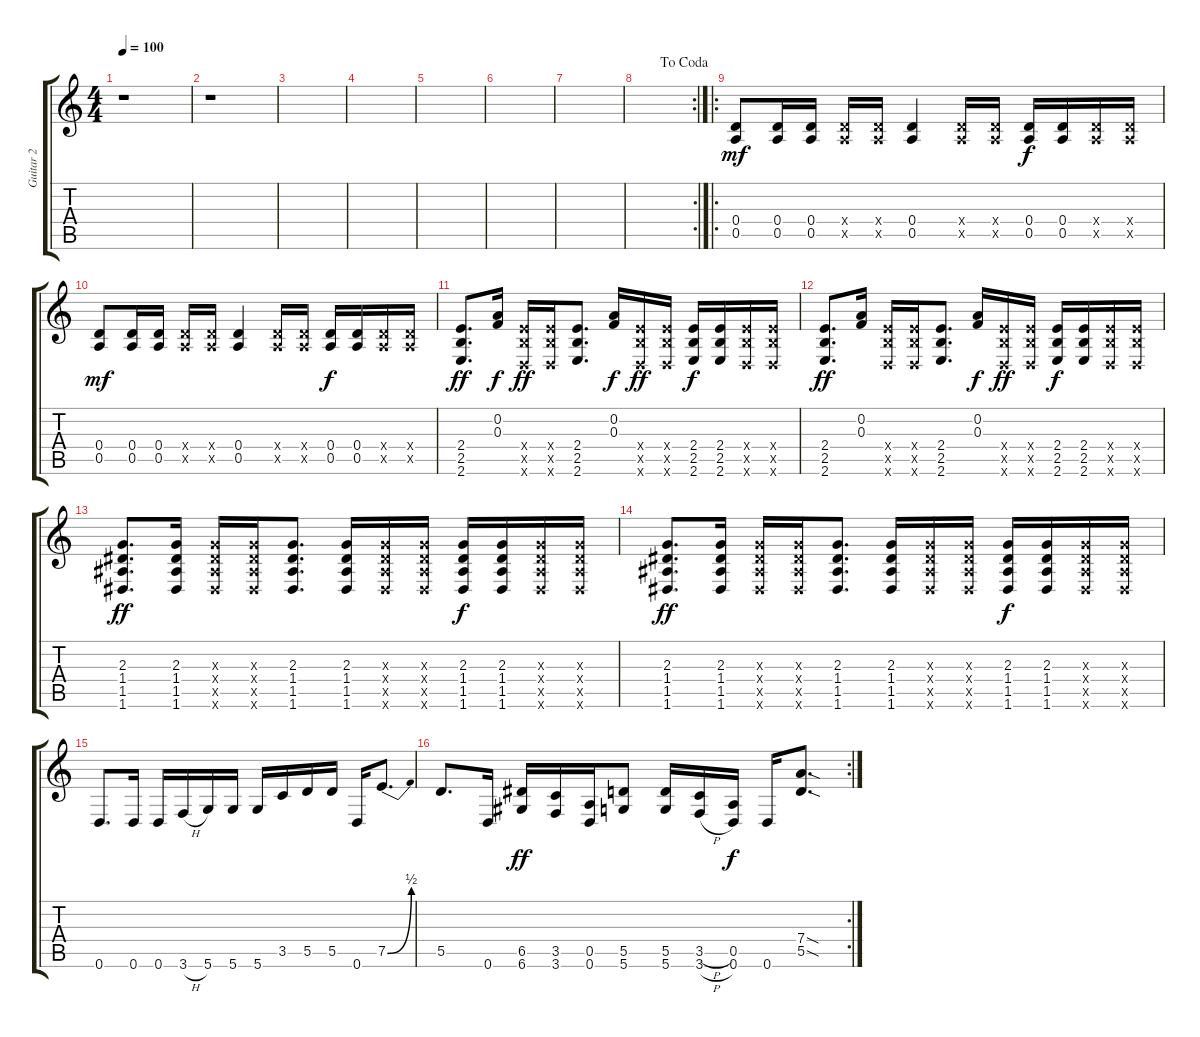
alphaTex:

\track ("Guitar 2" "Guitar 2") {instrument overdrivenguitar}
\staff {score tabs}
\tuning (E4 A3 F3 D3 A2 D2) {hide}
\ts (4 4)
\tempo 100
\clef g2
\ks c
r.1{dy mf instrument overdrivenguitar} |
r.1 |
|
|
|
|
|
\rc 2
\jump dacoda
|
\ro
(0.4 0.5).8 (0.4 0.5).16 (0.4 0.5).16 (0.4{x} 0.5{x}).16 (0.4{x} 0.5{x}).16 (0.4 0.5).4 (0.4{x} 0.5{x}).16 (0.4{x} 0.5{x}).16 (0.4 0.5).16{dy f} (0.4 0.5).16 (0.4{x} 0.5{x}).16 (0.4{x} 0.5{x}).16 |
(0.4 0.5).8{dy mf} (0.4 0.5).16 (0.4 0.5).16 (0.4{x} 0.5{x}).16 (0.4{x} 0.5{x}).16 (0.4 0.5).4 (0.4{x} 0.5{x}).16 (0.4{x} 0.5{x}).16 (0.4 0.5).16{dy f} (0.4 0.5).16 (0.4{x} 0.5{x}).16 (0.4{x} 0.5{x}).16 |
(2.4 2.5 2.6).8{d dy ff} (0.2 0.3).16{dy f} (2.4{x} 2.5{x} 0.6{x}).16{dy ff} (2.4{x} 2.5{x} 0.6{x}).16 (2.4 2.5 2.6).8{d} (0.2 0.3).16{dy f} (2.4{x} 2.5{x} 0.6{x}).16{dy ff} (2.4{x} 2.5{x} 0.6{x}).16 (2.4 2.5 2.6).16{dy f} (2.4 2.5 2.6).16 (2.4{x} 2.5{x} 0.6{x}).16 (2.4{x} 2.5{x} 0.6{x}).16 |
(2.4 2.5 2.6).8{d dy ff} (0.2 0.3).16 (2.4{x} 2.5{x} 0.6{x}).16 (2.4{x} 2.5{x} 0.6{x}).16 (2.4 2.5 2.6).8{d} (0.2 0.3).16{dy f} (2.4{x} 2.5{x} 0.6{x}).16{dy ff} (2.4{x} 2.5{x} 0.6{x}).16 (2.4 2.5 2.6).16{dy f} (2.4 2.5 2.6).16 (2.4{x} 2.5{x} 0.6{x}).16 (2.4{x} 2.5{x} 0.6{x}).16 |
(2.3 1.4 1.5 1.6).8{d dy ff} (2.3 1.4 1.5 1.6).16 (2.3{x} 1.4{x} 1.5{x} 1.6{x}).16 (2.3{x} 1.4{x} 1.5{x} 1.6{x}).16 (2.3 1.4 1.5 1.6).8{d} (2.3 1.4 1.5 1.6).16 (2.3{x} 1.4{x} 1.5{x} 1.6{x}).16 (2.3{x} 1.4{x} 1.5{x} 1.6{x}).16 (2.3 1.4 1.5 1.6).16{dy f} (2.3 1.4 1.5 1.6).16 (2.3{x} 1.4{x} 1.5{x} 1.6{x}).16 (2.3{x} 1.4{x} 1.5{x} 1.6{x}).16 |
(2.3 1.4 1.5 1.6).8{d dy ff} (2.3 1.4 1.5 1.6).16 (2.3{x} 1.4{x} 1.5{x} 1.6{x}).16 (2.3{x} 1.4{x} 1.5{x} 1.6{x}).16 (2.3 1.4 1.5 1.6).8{d} (2.3 1.4 1.5 1.6).16 (2.3{x} 1.4{x} 1.5{x} 1.6{x}).16 (2.3{x} 1.4{x} 1.5{x} 1.6{x}).16 (2.3 1.4 1.5 1.6).16{dy f} (2.3 1.4 1.5 1.6).16 (2.3{x} 1.4{x} 1.5{x} 1.6{x}).16 (2.3{x} 1.4{x} 1.5{x} 1.6{x}).16 |
0.6.8{d} 0.6.16 0.6.16 3.6{h}.16 5.6.16 5.6.16 5.6.16 3.5.16 5.5.16 5.5.16 0.6.16 7.5{be (bend 0 0 60 2)}.8{d} |
\rc 2
5.5.8{d} 0.6.16 (6.5 6.6).16{dy ff} (3.5 3.6).16 (0.5 0.6).16 (5.5 5.6).8 (5.5 5.6).16 (3.5{h} 3.6{h}).16 (0.5 0.6).16{dy f} 0.6.16 (7.4{sod} 5.5{sod}).8{d}
